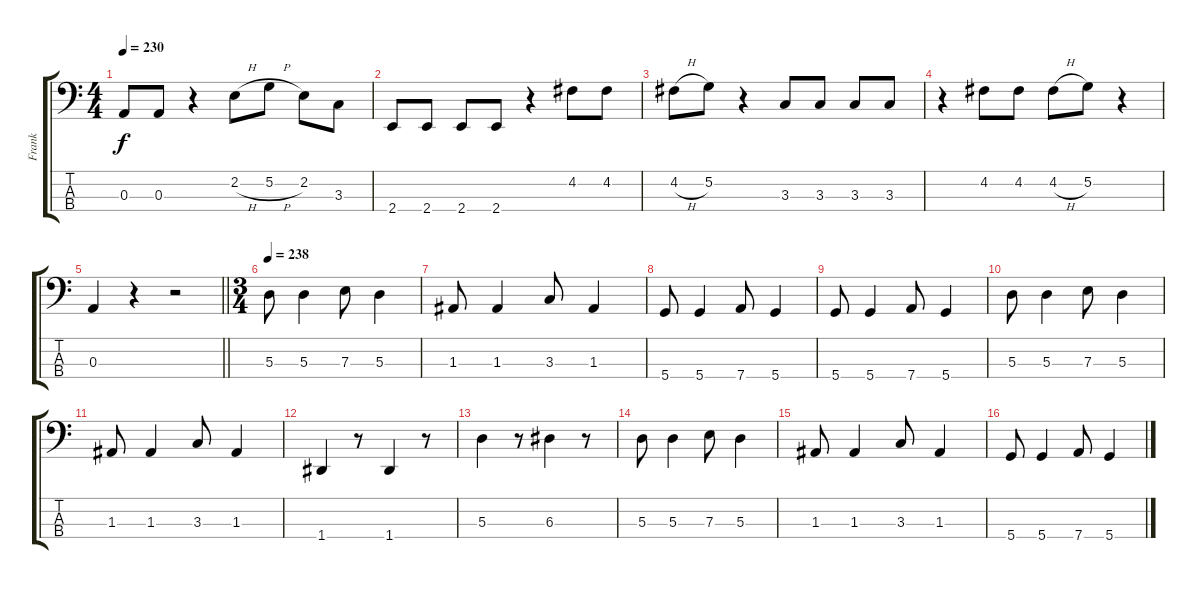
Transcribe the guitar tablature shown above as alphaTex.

\track ("Frank" "Frank") {instrument electricbassfinger}
\staff {score tabs}
\tuning (G2 D2 A1 D1) {hide}
\ts (4 4)
\tempo 230
\clef f4
\ks c
0.3.8{dy f} 0.3.8 r.4 2.2{h}.8 5.2{h}.8 2.2.8 3.3.8 |
2.4.8 2.4.8 2.4.8 2.4.8 r.4 4.2.8 4.2.8 |
4.2{h}.8 5.2.8 r.4 3.3.8 3.3.8 3.3.8 3.3.8 |
r.4 4.2.8 4.2.8 4.2{h}.8 5.2.8 r.4 |
\barLineRight lightlight
0.3.4 r.4 r.2 |
\ts (3 4)
\tempo 238
5.3.8 5.3.4 7.3.8 5.3.4 |
1.3.8 1.3.4 3.3.8 1.3.4 |
5.4.8 5.4.4 7.4.8 5.4.4 |
5.4.8 5.4.4 7.4.8 5.4.4 |
5.3.8 5.3.4 7.3.8 5.3.4 |
1.3.8 1.3.4 3.3.8 1.3.4 |
1.4.4 r.8 1.4.4 r.8 |
5.3.4 r.8 6.3.4 r.8 |
5.3.8 5.3.4 7.3.8 5.3.4 |
1.3.8 1.3.4 3.3.8 1.3.4 |
5.4.8 5.4.4 7.4.8 5.4.4
